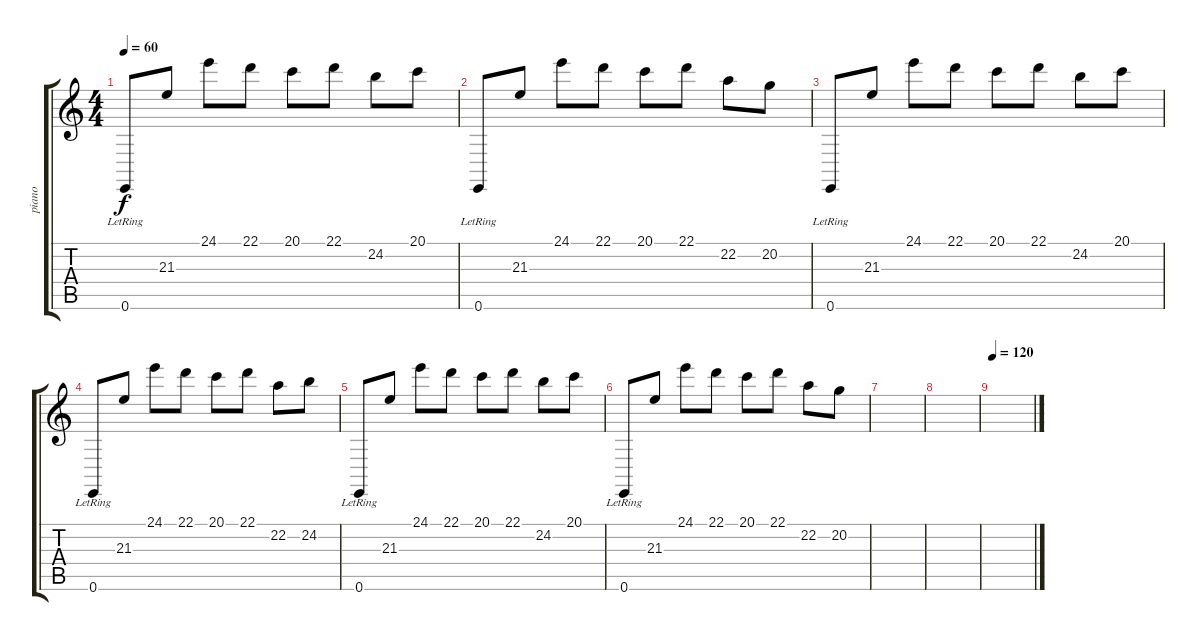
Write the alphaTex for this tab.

\track ("piano" "piano") {instrument acousticgrandpiano}
\staff {score tabs}
\tuning (E4 B3 G3 D3 A2 E2) {hide}
\ts (4 4)
\tempo 60
\clef g2
\ks c
0.6{lr}.8{dy f} 21.3.8 24.1.8 22.1.8 20.1.8 22.1.8 24.2.8 20.1.8 |
0.6{lr}.8 21.3.8 24.1.8 22.1.8 20.1.8 22.1.8 22.2.8 20.2.8 |
0.6{lr}.8 21.3.8 24.1.8 22.1.8 20.1.8 22.1.8 24.2.8 20.1.8 |
0.6{lr}.8 21.3.8 24.1.8 22.1.8 20.1.8 22.1.8 22.2.8 24.2.8 |
0.6{lr}.8 21.3.8 24.1.8 22.1.8 20.1.8 22.1.8 24.2.8 20.1.8 |
0.6{lr}.8 21.3.8 24.1.8 22.1.8 20.1.8 22.1.8 22.2.8 20.2.8 |
|
|
\tempo 120
